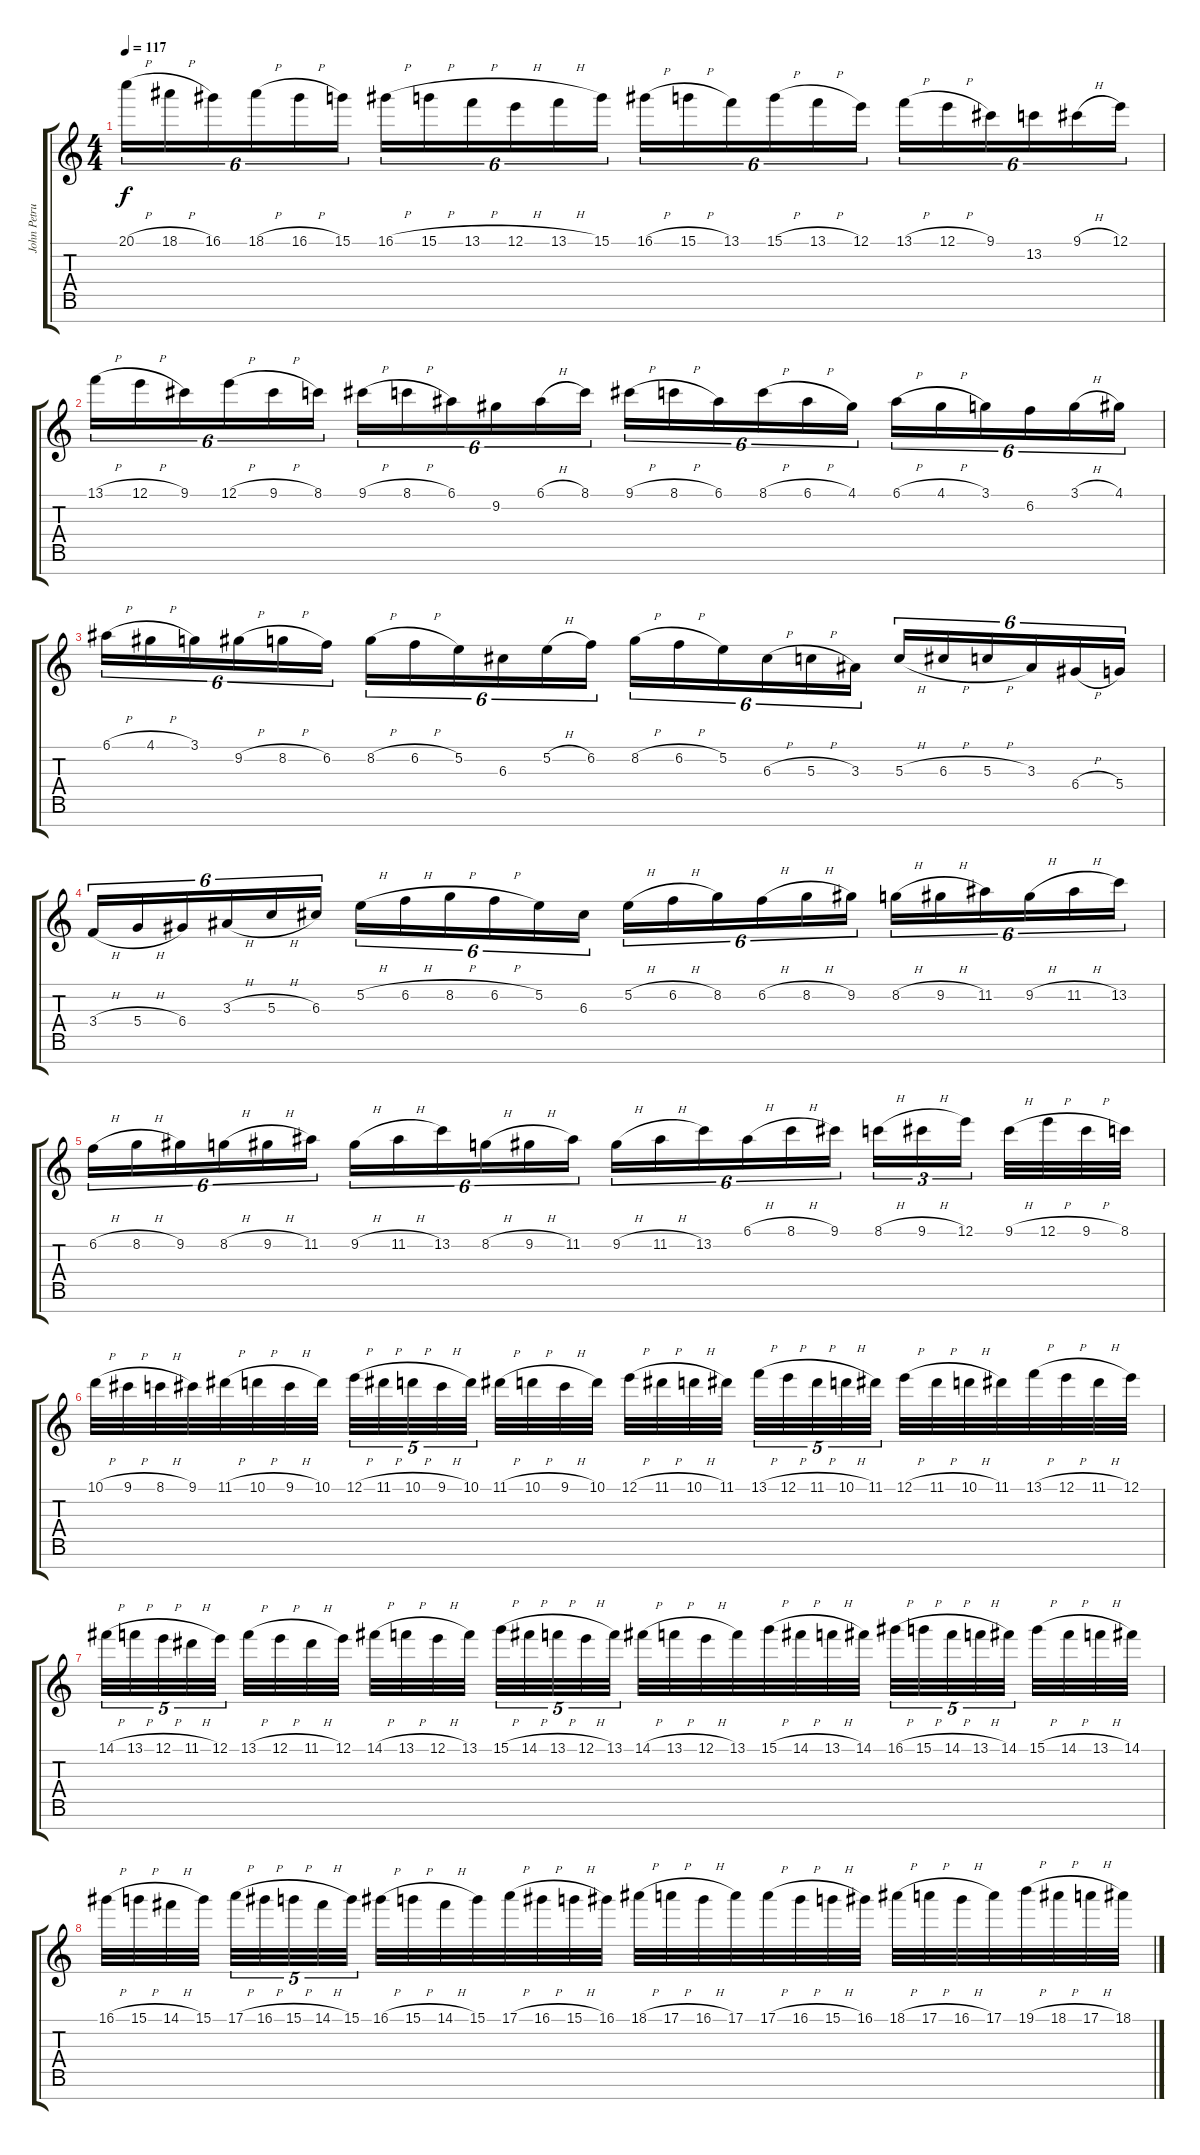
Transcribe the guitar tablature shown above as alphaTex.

\track ("John Petrucci" "John Petru") {instrument distortionguitar}
\staff {score tabs}
\tuning (E4 B3 G3 D3 A2 E2 B1) {hide}
\ts (4 4)
\tempo 117
\clef g2
\ks c
20.1{h}.16{tu (6 4) dy f} 18.1{h}.16{tu (6 4)} 16.1.16{tu (6 4)} 18.1{h}.16{tu (6 4)} 16.1{h}.16{tu (6 4)} 15.1.16{tu (6 4)} 16.1{h}.16{tu (6 4)} 15.1{h}.16{tu (6 4)} 13.1{h}.16{tu (6 4)} 12.1{h}.16{tu (6 4)} 13.1{h}.16{tu (6 4)} 15.1.16{tu (6 4)} 16.1{h}.16{tu (6 4)} 15.1{h}.16{tu (6 4)} 13.1.16{tu (6 4)} 15.1{h}.16{tu (6 4)} 13.1{h}.16{tu (6 4)} 12.1.16{tu (6 4)} 13.1{h}.16{tu (6 4)} 12.1{h}.16{tu (6 4)} 9.1.16{tu (6 4)} 13.2.16{tu (6 4)} 9.1{h}.16{tu (6 4)} 12.1.16{tu (6 4)} |
13.1{h}.16{tu (6 4)} 12.1{h}.16{tu (6 4)} 9.1.16{tu (6 4)} 12.1{h}.16{tu (6 4)} 9.1{h}.16{tu (6 4)} 8.1.16{tu (6 4)} 9.1{h}.16{tu (6 4)} 8.1{h}.16{tu (6 4)} 6.1.16{tu (6 4)} 9.2.16{tu (6 4)} 6.1{h}.16{tu (6 4)} 8.1.16{tu (6 4)} 9.1{h}.16{tu (6 4)} 8.1{h}.16{tu (6 4)} 6.1.16{tu (6 4)} 8.1{h}.16{tu (6 4)} 6.1{h}.16{tu (6 4)} 4.1.16{tu (6 4)} 6.1{h}.16{tu (6 4)} 4.1{h}.16{tu (6 4)} 3.1.16{tu (6 4)} 6.2.16{tu (6 4)} 3.1{h}.16{tu (6 4)} 4.1.16{tu (6 4)} |
6.1{h}.16{tu (6 4)} 4.1{h}.16{tu (6 4)} 3.1.16{tu (6 4)} 9.2{h}.16{tu (6 4)} 8.2{h}.16{tu (6 4)} 6.2.16{tu (6 4)} 8.2{h}.16{tu (6 4)} 6.2{h}.16{tu (6 4)} 5.2.16{tu (6 4)} 6.3.16{tu (6 4)} 5.2{h}.16{tu (6 4)} 6.2.16{tu (6 4)} 8.2{h}.16{tu (6 4)} 6.2{h}.16{tu (6 4)} 5.2.16{tu (6 4)} 6.3{h}.16{tu (6 4)} 5.3{h}.16{tu (6 4)} 3.3.16{tu (6 4)} 5.3{h}.16{tu (6 4)} 6.3{h}.16{tu (6 4)} 5.3{h}.16{tu (6 4)} 3.3.16{tu (6 4)} 6.4{h}.16{tu (6 4)} 5.4.16{tu (6 4)} |
3.4{h}.16{tu (6 4)} 5.4{h}.16{tu (6 4)} 6.4.16{tu (6 4)} 3.3{h}.16{tu (6 4)} 5.3{h}.16{tu (6 4)} 6.3.16{tu (6 4)} 5.2{h}.16{tu (6 4)} 6.2{h}.16{tu (6 4)} 8.2{h}.16{tu (6 4)} 6.2{h}.16{tu (6 4)} 5.2.16{tu (6 4)} 6.3.16{tu (6 4)} 5.2{h}.16{tu (6 4)} 6.2{h}.16{tu (6 4)} 8.2.16{tu (6 4)} 6.2{h}.16{tu (6 4)} 8.2{h}.16{tu (6 4)} 9.2.16{tu (6 4)} 8.2{h}.16{tu (6 4)} 9.2{h}.16{tu (6 4)} 11.2.16{tu (6 4)} 9.2{h}.16{tu (6 4)} 11.2{h}.16{tu (6 4)} 13.2.16{tu (6 4)} |
6.2{h}.16{tu (6 4)} 8.2{h}.16{tu (6 4)} 9.2.16{tu (6 4)} 8.2{h}.16{tu (6 4)} 9.2{h}.16{tu (6 4)} 11.2.16{tu (6 4)} 9.2{h}.16{tu (6 4)} 11.2{h}.16{tu (6 4)} 13.2.16{tu (6 4)} 8.2{h}.16{tu (6 4)} 9.2{h}.16{tu (6 4)} 11.2.16{tu (6 4)} 9.2{h}.16{tu (6 4)} 11.2{h}.16{tu (6 4)} 13.2.16{tu (6 4)} 6.1{h}.16{tu (6 4)} 8.1{h}.16{tu (6 4)} 9.1.16{tu (6 4)} 8.1{h}.16{tu (3 2)} 9.1{h}.16{tu (3 2)} 12.1.16{tu (3 2)} 9.1{h}.32 12.1{h}.32 9.1{h}.32 8.1.32 |
10.1{h}.32 9.1{h}.32 8.1{h}.32 9.1.32 11.1{h}.32 10.1{h}.32 9.1{h}.32 10.1.32 12.1{h}.32{tu (5 4)} 11.1{h}.32{tu (5 4)} 10.1{h}.32{tu (5 4)} 9.1{h}.32{tu (5 4)} 10.1.32{tu (5 4)} 11.1{h}.32 10.1{h}.32 9.1{h}.32 10.1.32 12.1{h}.32 11.1{h}.32 10.1{h}.32 11.1.32 13.1{h}.32{tu (5 4)} 12.1{h}.32{tu (5 4)} 11.1{h}.32{tu (5 4)} 10.1{h}.32{tu (5 4)} 11.1.32{tu (5 4)} 12.1{h}.32 11.1{h}.32 10.1{h}.32 11.1.32 13.1{h}.32 12.1{h}.32 11.1{h}.32 12.1.32 |
14.1{h}.32{tu (5 4)} 13.1{h}.32{tu (5 4)} 12.1{h}.32{tu (5 4)} 11.1{h}.32{tu (5 4)} 12.1.32{tu (5 4)} 13.1{h}.32 12.1{h}.32 11.1{h}.32 12.1.32 14.1{h}.32 13.1{h}.32 12.1{h}.32 13.1.32 15.1{h}.32{tu (5 4)} 14.1{h}.32{tu (5 4)} 13.1{h}.32{tu (5 4)} 12.1{h}.32{tu (5 4)} 13.1.32{tu (5 4)} 14.1{h}.32 13.1{h}.32 12.1{h}.32 13.1.32 15.1{h}.32 14.1{h}.32 13.1{h}.32 14.1.32 16.1{h}.32{tu (5 4)} 15.1{h}.32{tu (5 4)} 14.1{h}.32{tu (5 4)} 13.1{h}.32{tu (5 4)} 14.1.32{tu (5 4)} 15.1{h}.32 14.1{h}.32 13.1{h}.32 14.1.32 |
16.1{h}.32 15.1{h}.32 14.1{h}.32 15.1.32 17.1{h}.32{tu (5 4)} 16.1{h}.32{tu (5 4)} 15.1{h}.32{tu (5 4)} 14.1{h}.32{tu (5 4)} 15.1.32{tu (5 4)} 16.1{h}.32 15.1{h}.32 14.1{h}.32 15.1.32 17.1{h}.32 16.1{h}.32 15.1{h}.32 16.1.32 18.1{h}.32 17.1{h}.32 16.1{h}.32 17.1.32 17.1{h}.32 16.1{h}.32 15.1{h}.32 16.1.32 18.1{h}.32 17.1{h}.32 16.1{h}.32 17.1.32 19.1{h}.32 18.1{h}.32 17.1{h}.32 18.1.32
